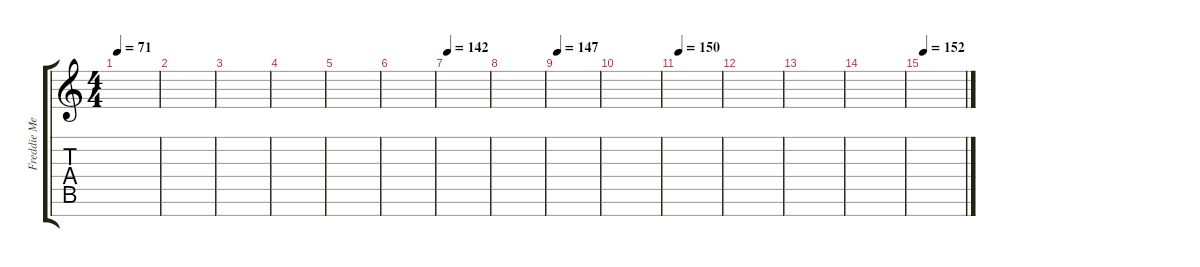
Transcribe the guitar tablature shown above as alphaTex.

\track ("Freddie Mercury - Bechstein Co" "Freddie Me") {instrument overdrivenguitar}
\staff {score tabs}
\tuning (E4 B3 G3 D3 A2 E2 B1) {hide}
\ts (4 4)
\tempo 71
\clef g2
\ks c
|
|
|
|
|
|
\tempo 142
|
|
\tempo 147
|
|
\tempo 150
|
|
|
|
\tempo 152
